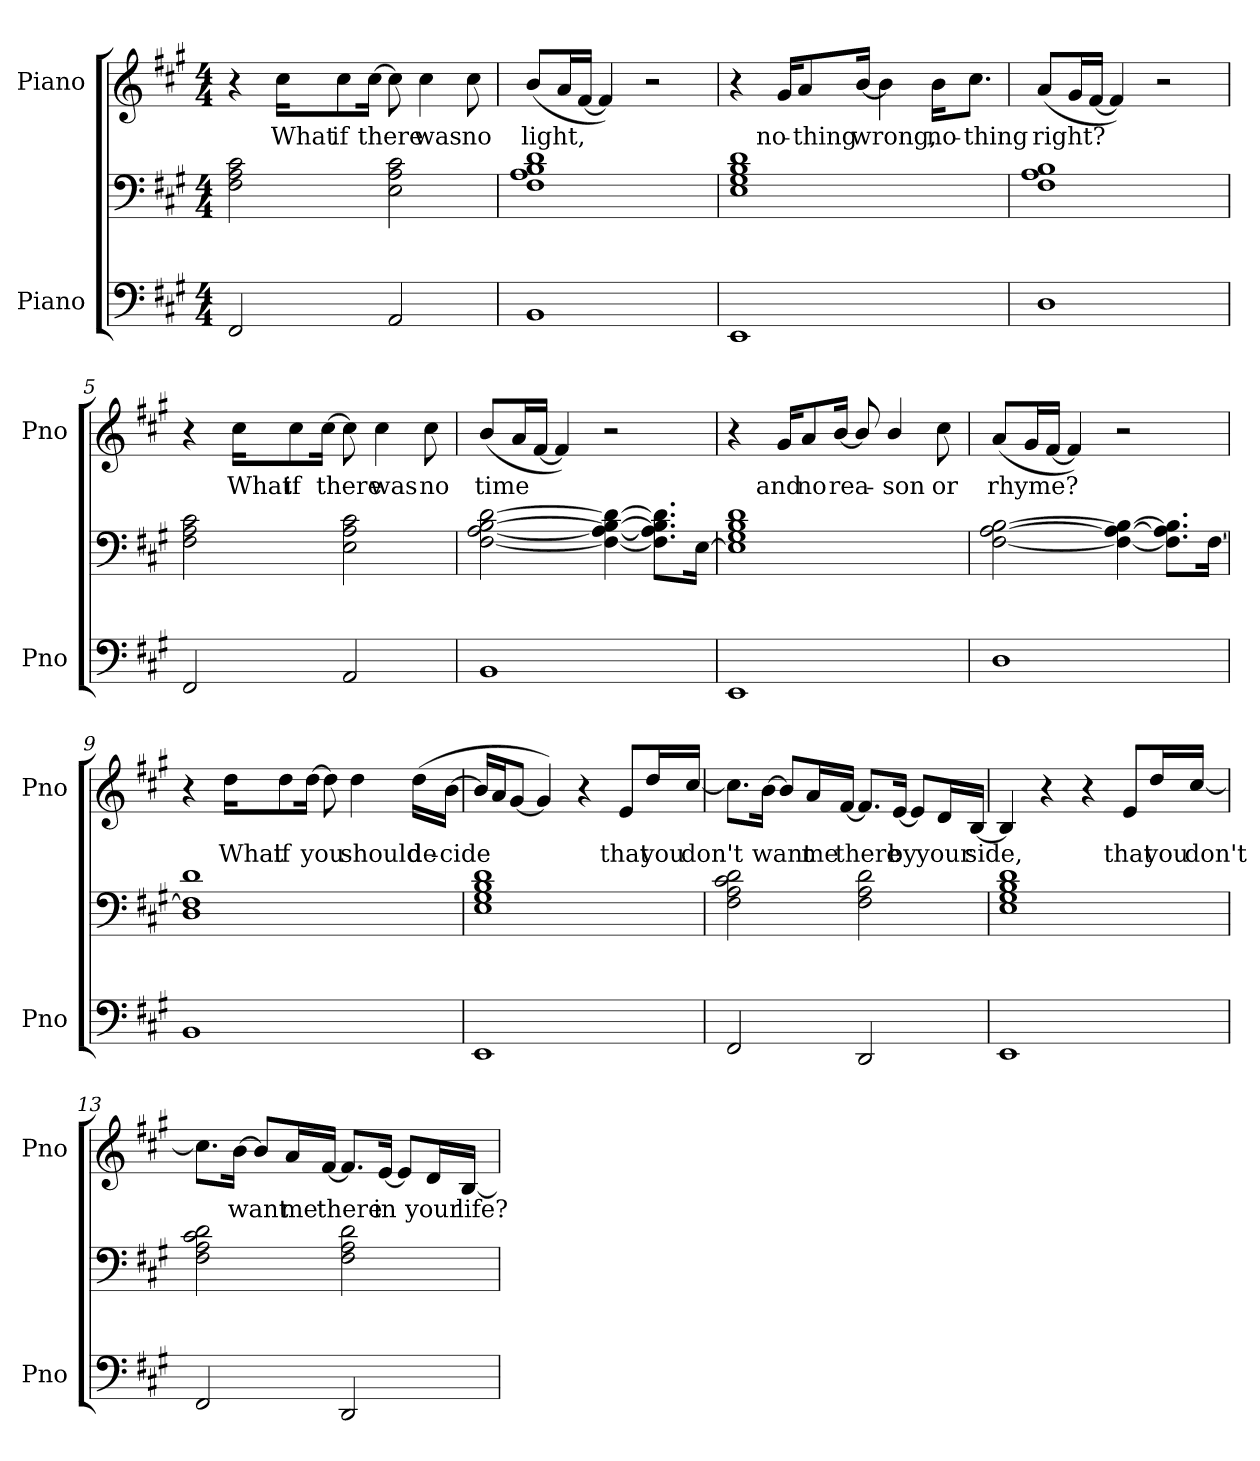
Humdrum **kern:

**kern	**kern	**kern	**text
*part2	*part2	*part1	*part1
*staff3	*staff2	*staff1	*staff1
*I"Piano	*	*I"Piano	*
*I'Pno	*	*I'Pno	*
*clefF4	*clefF4	*clefG2	*
*k[f#c#g#]	*k[f#c#g#]	*k[f#c#g#]	*
*M4/4	*M4/4	*M4/4	*
*MM68	*MM68	*MM68	*
=1	=1	=1	=1
2FF#/	2F#\ 2A\ 2c#\	4r	.
.	.	16cc#\KL	What
.	.	8cc#\	if
.	.	[16cc#\Jk	there
2AA/	2E\ 2A\ 2c#\	8cc#\]	.
.	.	4cc#\	was
.	.	8cc#\	no
=2	=2	=2	=2
1BB	1F# 1A 1B 1d	(8b/L	light,
.	.	16a/L	.
.	.	[16f#/JJ	.
.	.	4f#/])	.
.	.	2r	.
=3	=3	=3	=3
1EE	1E 1G# 1B 1d	4r	.
.	.	16g#/KL	no-
.	.	8a/	-thing
.	.	[16b/Jk	wrong,
.	.	4b\]	.
.	.	16b\KL	no-
.	.	8.cc#\J	-thing
!!LO:LB:g=z
=4	=4	=4	=4
1D	1F# 1A 1B	(8a/L	right?
.	.	16g#/L	.
.	.	[16f#/JJ	.
.	.	4f#/])	.
.	.	2r	.
=5	=5	=5	=5
2FF#/	2F#\ 2A\ 2c#\	4r	.
.	.	16cc#\KL	What
.	.	8cc#\	if
.	.	[16cc#\Jk	there
2AA/	2E\ 2A\ 2c#\	8cc#\]	.
.	.	4cc#\	was
.	.	8cc#\	no
=6	=6	=6	=6
1BB	[2F#\ [2A\ [2B\ [2d\	(8b/L	time
.	.	16a/L	.
.	.	[16f#/JJ	.
.	.	4f#/])	.
.	4F#\_ 4A\_ 4B\_ 4d\_	2r	.
.	8.F#\] 8.A\] 8.B\] 8.d\]L	.	.
.	[16E\Jk	.	.
=7	=7	=7	=7
1EE	1E] 1G# 1B 1d	4r	.
.	.	16g#/KL	and
.	.	8a/	no
.	.	[16b/Jk	rea-
.	.	8b/]	.
.	.	4b/	-son
.	.	8cc#\	or
!!LO:LB:g=z
=8	=8	=8	=8
1D	[2F#\ [2A\ [2B\	(8a/L	rhyme?
.	.	16g#/L	.
.	.	[16f#/JJ	.
.	.	4f#/])	.
.	4F#\_ 4A\_ 4B\_	2r	.
.	8.F#\] 8.A\] 8.B\]L	.	.
.	[16F#\Jk	.	.
=9	=9	=9	=9
1BB	1D 1F#] 1d	4r	.
.	.	16dd\KL	What
.	.	8dd\	if
.	.	[16dd\Jk	you
.	.	8dd\]	.
.	.	4dd\	should
.	.	(16dd\LL	de-
.	.	[16b\JJ	-cide
=10	=10	=10	=10
1EE	1E 1G# 1B 1d	16b/LL]	.
.	.	16a/J	.
.	.	[8g#/J	.
.	.	4g#/])	.
.	.	4r	.
.	.	8e/L	that
.	.	16dd/L	you
.	.	[16cc#/JJ	don't
!!LO:PB:g=z
=11	=11	=11	=11
2FF#/	2F#\ 2A\ 2c#\ 2d\	8.cc#\L]	.
.	.	[16b\Jk	want
.	.	8b/L]	.
.	.	16a/L	me
.	.	[16f#/JJ	there
2DD/	2F#\ 2A\ 2d\	8.f#/L]	.
.	.	[16e/Jk	by
.	.	8e/L]	.
.	.	16d/L	your
.	.	[16B/JJ	side,
=12	=12	=12	=12
1EE	1E 1G# 1B 1d	4B/]	.
.	.	4r	.
.	.	4r	.
.	.	8e/L	that
.	.	16dd/L	you
.	.	[16cc#/JJ	don't
!!LO:LB:g=z
=13	=13	=13	=13
2FF#/	2F#\ 2A\ 2c#\ 2d\	8.cc#\L]	.
.	.	[16b\Jk	want
.	.	8b/L]	.
.	.	16a/L	me
.	.	[16f#/JJ	there
2DD/	2F#\ 2A\ 2d\	8.f#/L]	.
.	.	[16e/Jk	in
.	.	8e/L]	.
.	.	16d/L	your
.	.	[16B/JJ	life?
=	=	=	=
*-	*-	*-	*-
